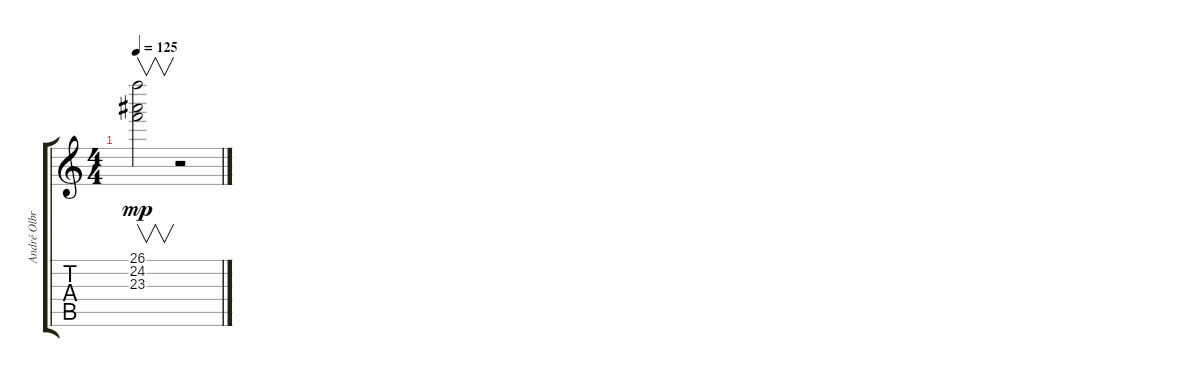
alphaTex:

\track ("André Olbrich" "André Olbr") {instrument distortionguitar}
\staff {score tabs}
\tuning (Eb4 Bb3 Gb3 Db3 Ab2 Eb2) {hide}
\ts (4 4)
\tempo 125
\clef g2
\ks c
(26.1 24.2 23.3).2{v dy mp} r.2
